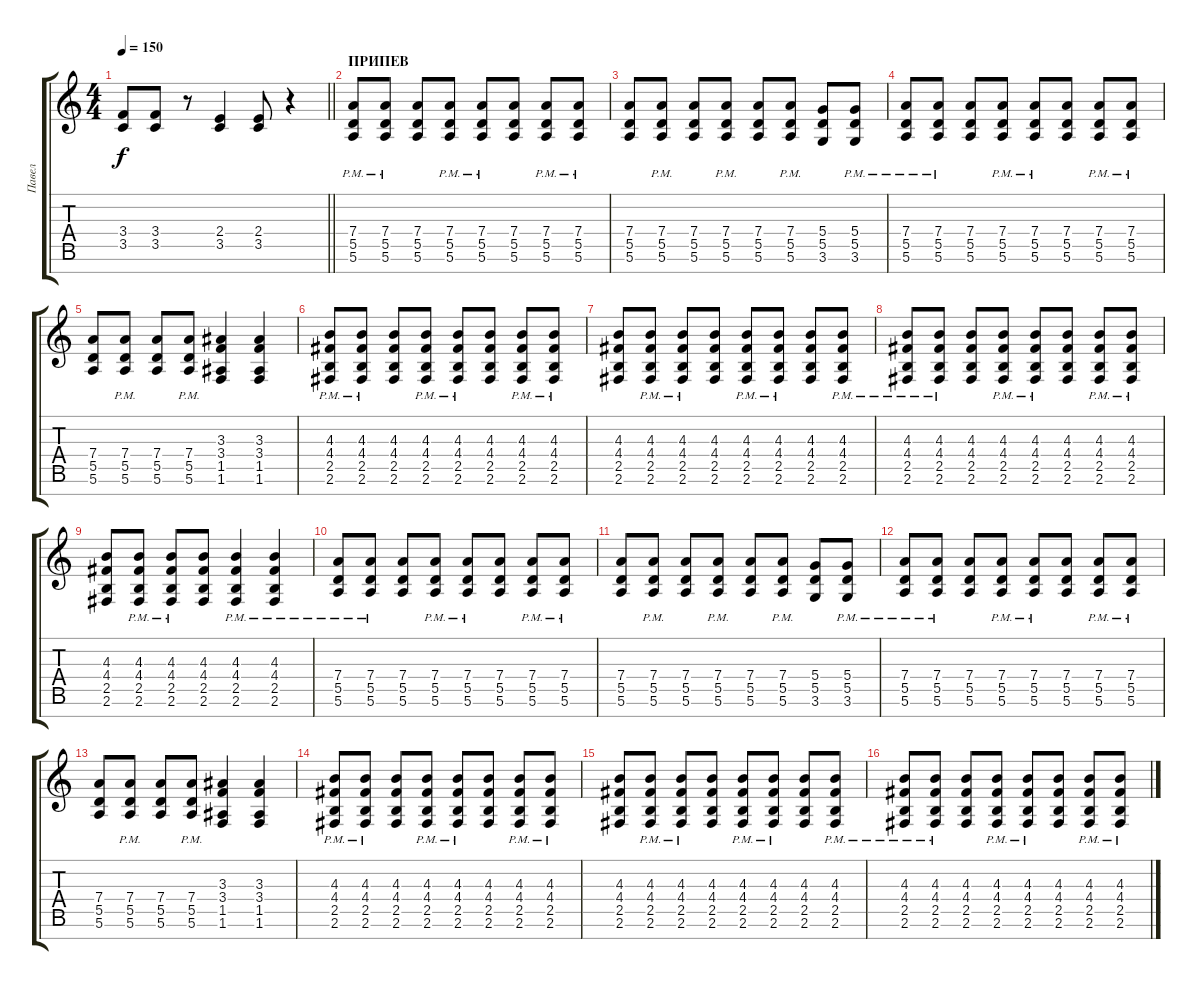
\track ("Павел" "Павел") {instrument distortionguitar}
\staff {score tabs}
\tuning (E4 B3 G3 D3 A2 E2 B1) {hide}
\ts (4 4)
\tempo 150
\clef g2
\barLineRight lightlight
\ks c
(3.4{t} 3.5{t}).8{dy f} (3.4 3.5).8 r.8 (2.4 3.5).4 (2.4 3.5).8 r.4 |
\section ("" "ПРИПЕВ")
(7.4{pm} 5.5{pm} 5.6{pm}).8 (7.4{pm} 5.5{pm} 5.6{pm}).8 (7.4 5.5 5.6).8 (7.4{pm} 5.5{pm} 5.6{pm}).8 (7.4{pm} 5.5{pm} 5.6{pm}).8 (7.4 5.5 5.6).8 (7.4{pm} 5.5{pm} 5.6{pm}).8 (7.4{pm} 5.5{pm} 5.6{pm}).8 |
(7.4 5.5 5.6).8 (7.4{pm} 5.5{pm} 5.6{pm}).8 (7.4 5.5 5.6).8 (7.4{pm} 5.5{pm} 5.6{pm}).8 (7.4 5.5 5.6).8 (7.4{pm} 5.5{pm} 5.6{pm}).8 (5.4 5.5 3.6).8 (5.4{pm} 5.5{pm} 3.6{pm}).8 |
(7.4{pm} 5.5{pm} 5.6{pm}).8 (7.4{pm} 5.5{pm} 5.6{pm}).8 (7.4 5.5 5.6).8 (7.4{pm} 5.5{pm} 5.6{pm}).8 (7.4{pm} 5.5{pm} 5.6{pm}).8 (7.4 5.5 5.6).8 (7.4{pm} 5.5{pm} 5.6{pm}).8 (7.4{pm} 5.5{pm} 5.6{pm}).8 |
(7.4 5.5 5.6).8 (7.4{pm} 5.5{pm} 5.6{pm}).8 (7.4 5.5 5.6).8 (7.4{pm} 5.5{pm} 5.6{pm}).8 (3.3 3.4 1.5 1.6).4 (3.3 3.4 1.5 1.6).4 |
(4.3{pm} 4.4{pm} 2.5{pm} 2.6{pm}).8 (4.3{pm} 4.4{pm} 2.5{pm} 2.6{pm}).8 (4.3 4.4 2.5 2.6).8 (4.3{pm} 4.4{pm} 2.5{pm} 2.6{pm}).8 (4.3{pm} 4.4{pm} 2.5{pm} 2.6{pm}).8 (4.3 4.4 2.5 2.6).8 (4.3{pm} 4.4{pm} 2.5{pm} 2.6{pm}).8 (4.3{pm} 4.4{pm} 2.5{pm} 2.6{pm}).8 |
(4.3 4.4 2.5 2.6).8 (4.3{pm} 4.4{pm} 2.5{pm} 2.6{pm}).8 (4.3{pm} 4.4{pm} 2.5{pm} 2.6{pm}).8 (4.3 4.4 2.5 2.6).8 (4.3{pm} 4.4{pm} 2.5{pm} 2.6{pm}).8 (4.3{pm} 4.4{pm} 2.5{pm} 2.6{pm}).8 (4.3 4.4 2.5 2.6).8 (4.3{pm} 4.4{pm} 2.5{pm} 2.6{pm}).8 |
(4.3{pm} 4.4{pm} 2.5{pm} 2.6{pm}).8 (4.3{pm} 4.4{pm} 2.5{pm} 2.6{pm}).8 (4.3 4.4 2.5 2.6).8 (4.3{pm} 4.4{pm} 2.5{pm} 2.6{pm}).8 (4.3{pm} 4.4{pm} 2.5{pm} 2.6{pm}).8 (4.3 4.4 2.5 2.6).8 (4.3{pm} 4.4{pm} 2.5{pm} 2.6{pm}).8 (4.3{pm} 4.4{pm} 2.5{pm} 2.6{pm}).8 |
(4.3 4.4 2.5 2.6).8 (4.3{pm} 4.4{pm} 2.5{pm} 2.6{pm}).8 (4.3{pm} 4.4{pm} 2.5{pm} 2.6{pm}).8 (4.3 4.4 2.5 2.6).8 (4.3{pm} 4.4{pm} 2.5{pm} 2.6{pm}).4 (4.3{pm} 4.4{pm} 2.5{pm} 2.6{pm}).4 |
(7.4{pm} 5.5{pm} 5.6{pm}).8 (7.4{pm} 5.5{pm} 5.6{pm}).8 (7.4 5.5 5.6).8 (7.4{pm} 5.5{pm} 5.6{pm}).8 (7.4{pm} 5.5{pm} 5.6{pm}).8 (7.4 5.5 5.6).8 (7.4{pm} 5.5{pm} 5.6{pm}).8 (7.4{pm} 5.5{pm} 5.6{pm}).8 |
(7.4 5.5 5.6).8 (7.4{pm} 5.5{pm} 5.6{pm}).8 (7.4 5.5 5.6).8 (7.4{pm} 5.5{pm} 5.6{pm}).8 (7.4 5.5 5.6).8 (7.4{pm} 5.5{pm} 5.6{pm}).8 (5.4 5.5 3.6).8 (5.4{pm} 5.5{pm} 3.6{pm}).8 |
(7.4{pm} 5.5{pm} 5.6{pm}).8 (7.4{pm} 5.5{pm} 5.6{pm}).8 (7.4 5.5 5.6).8 (7.4{pm} 5.5{pm} 5.6{pm}).8 (7.4{pm} 5.5{pm} 5.6{pm}).8 (7.4 5.5 5.6).8 (7.4{pm} 5.5{pm} 5.6{pm}).8 (7.4{pm} 5.5{pm} 5.6{pm}).8 |
(7.4 5.5 5.6).8 (7.4{pm} 5.5{pm} 5.6{pm}).8 (7.4 5.5 5.6).8 (7.4{pm} 5.5{pm} 5.6{pm}).8 (3.3 3.4 1.5 1.6).4 (3.3 3.4 1.5 1.6).4 |
(4.3{pm} 4.4{pm} 2.5{pm} 2.6{pm}).8 (4.3{pm} 4.4{pm} 2.5{pm} 2.6{pm}).8 (4.3 4.4 2.5 2.6).8 (4.3{pm} 4.4{pm} 2.5{pm} 2.6{pm}).8 (4.3{pm} 4.4{pm} 2.5{pm} 2.6{pm}).8 (4.3 4.4 2.5 2.6).8 (4.3{pm} 4.4{pm} 2.5{pm} 2.6{pm}).8 (4.3{pm} 4.4{pm} 2.5{pm} 2.6{pm}).8 |
(4.3 4.4 2.5 2.6).8 (4.3{pm} 4.4{pm} 2.5{pm} 2.6{pm}).8 (4.3{pm} 4.4{pm} 2.5{pm} 2.6{pm}).8 (4.3 4.4 2.5 2.6).8 (4.3{pm} 4.4{pm} 2.5{pm} 2.6{pm}).8 (4.3{pm} 4.4{pm} 2.5{pm} 2.6{pm}).8 (4.3 4.4 2.5 2.6).8 (4.3{pm} 4.4{pm} 2.5{pm} 2.6{pm}).8 |
(4.3{pm} 4.4{pm} 2.5{pm} 2.6{pm}).8 (4.3{pm} 4.4{pm} 2.5{pm} 2.6{pm}).8 (4.3 4.4 2.5 2.6).8 (4.3{pm} 4.4{pm} 2.5{pm} 2.6{pm}).8 (4.3{pm} 4.4{pm} 2.5{pm} 2.6{pm}).8 (4.3 4.4 2.5 2.6).8 (4.3{pm} 4.4{pm} 2.5{pm} 2.6{pm}).8 (4.3{pm} 4.4{pm} 2.5{pm} 2.6{pm}).8
